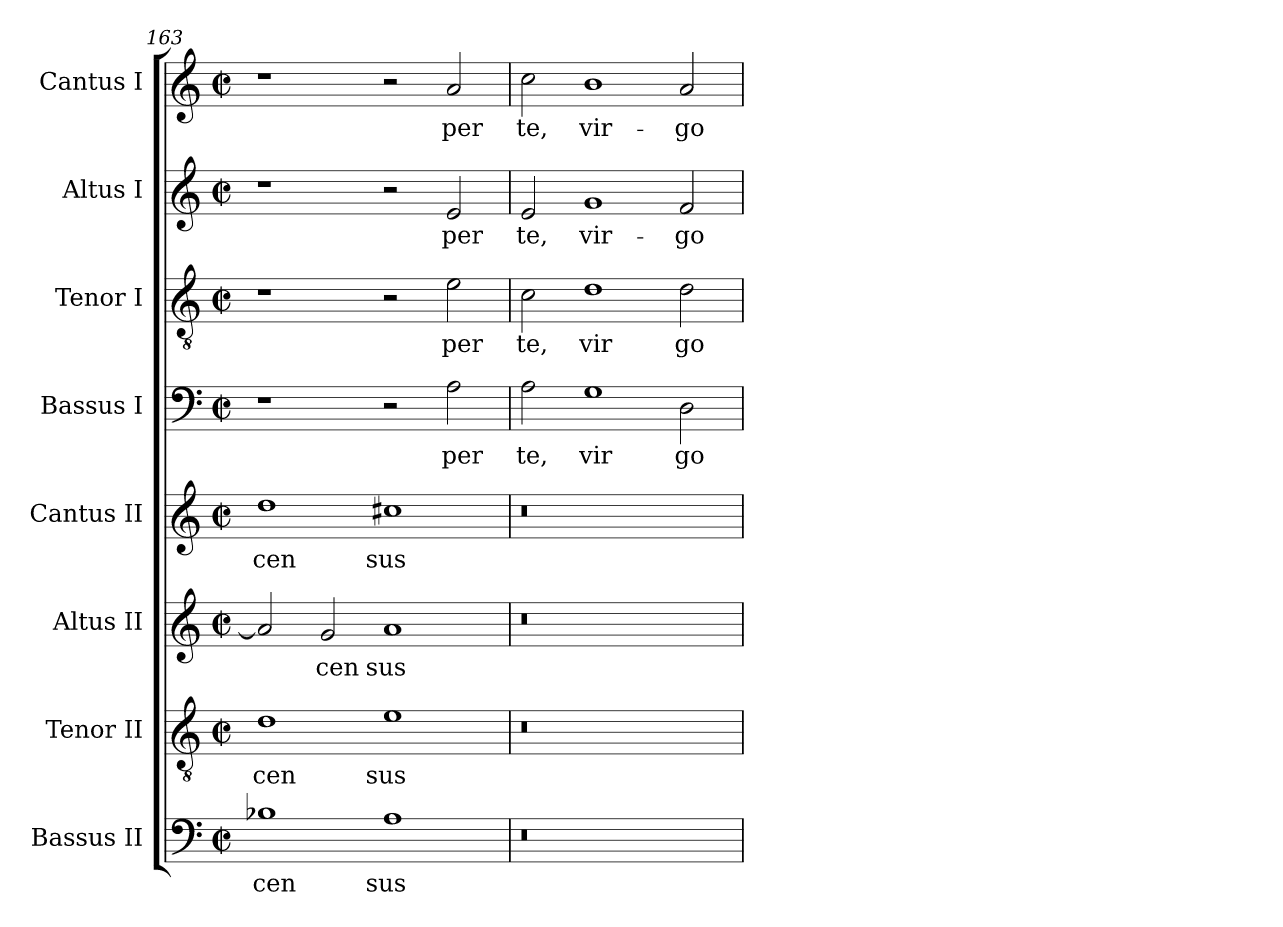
**kern	**text	**kern	**text	**kern	**text	**kern	**text	**kern	**text	**kern	**text	**kern	**text	**kern	**text
*part8	*part8	*part7	*part7	*part6	*part6	*part5	*part5	*part4	*part4	*part3	*part3	*part2	*part2	*part1	*part1
*staff8	*staff8	*staff7	*staff7	*staff6	*staff6	*staff5	*staff5	*staff4	*staff4	*staff3	*staff3	*staff2	*staff2	*staff1	*staff1
*I"Bassus II	*	*I"Tenor II	*	*I"Altus II	*	*I"Cantus II	*	*I"Bassus I	*	*I"Tenor I	*	*I"Altus I	*	*I"Cantus I	*
*clefF4	*	*clefGv2	*	*clefG2	*	*clefG2	*	*clefF4	*	*clefGv2	*	*clefG2	*	*clefG2	*
*k[]	*	*	*	*	*	*	*	*	*	*	*	*	*	*	*
*C:	*	*	*	*	*	*	*	*	*	*	*	*	*	*	*
*M2/2	*	*M2/2	*	*M2/2	*	*M2/2	*	*M2/2	*	*M2/2	*	*M2/2	*	*M2/2	*
*met(c|)	*	*met(c|)	*	*met(c|)	*	*met(c|)	*	*met(c|)	*	*met(c|)	*	*met(c|)	*	*met(c|)	*
=163	=163	=163	=163	=163	=163	=163	=163	=163	=163	=163	=163	=163	=163	=163	=163
!	!LO:LY:b:cj	!	!LO:LY:b:cj	!	!	!	!LO:LY:b:cj	!	!	!	!	!	!	!	!
1B-X	cen	1d	cen	2a/]	.	1dd	cen	1r	.	1r	.	1r	.	1r	.
!	!	!	!	!	!LO:LY:b:cj	!	!	!	!	!	!	!	!	!	!
.	.	.	.	2g/	cen	.	.	.	.	.	.	.	.	.	.
!	!LO:LY:b:cj	!	!LO:LY:b:cj	!	!LO:LY:b:cj	!	!LO:LY:b:cj	!	!	!	!	!	!	!	!
1A	sus	1e	sus	1a	sus	1cc#X	sus	2r	.	2r	.	2r	.	2r	.
!	!	!	!	!	!	!	!	!	!LO:LY:b:cj	!	!LO:LY:b:cj	!	!LO:LY:b:cj	!	!LO:LY:b:cj
.	.	.	.	.	.	.	.	2A\	per	2e\	per	2e/	per	2a/	per
=164	=164	=164	=164	=164	=164	=164	=164	=164	=164	=164	=164	=164	=164	=164	=164
!	!	!	!	!	!	!	!	!	!LO:LY:b:cj	!	!LO:LY:b:cj	!	!LO:LY:b:cj	!	!LO:LY:b:cj
0r	.	0r	.	0r	.	0r	.	2A\	te,	2c\	te,	2e/	te,	2cc\	te,
!	!	!	!	!	!	!	!	!	!LO:LY:b:cj	!	!LO:LY:b:cj	!	!LO:LY:b:cj	!	!LO:LY:b:cj
.	.	.	.	.	.	.	.	1G	vir	1d	vir	1g	vir-	1b	vir-
!	!	!	!	!	!	!	!	!	!LO:LY:b:cj	!	!LO:LY:b:cj	!	!LO:LY:b:cj	!	!LO:LY:b:cj
.	.	.	.	.	.	.	.	2D\	go	2d\	go	2f/	-go	2a/	-go
=	=	=	=	=	=	=	=	=	=	=	=	=	=	=	=
*-	*-	*-	*-	*-	*-	*-	*-	*-	*-	*-	*-	*-	*-	*-	*-
